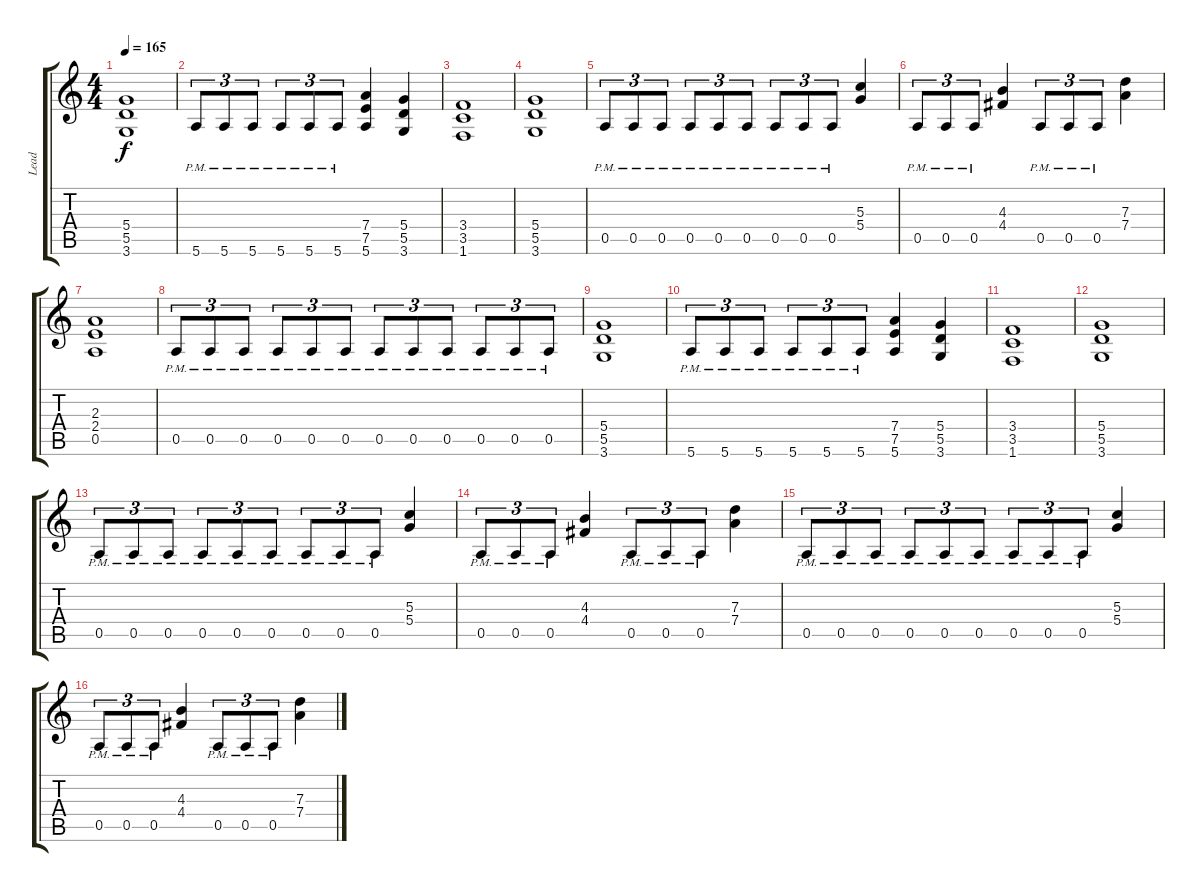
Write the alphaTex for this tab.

\track ("Lead" "Lead") {instrument distortionguitar}
\staff {score tabs}
\tuning (E4 B3 G3 D3 A2 E2) {hide}
\ts (4 4)
\tempo 165
\clef g2
\ks c
(5.4 5.5 3.6).1{dy f} |
5.6{pm}.8{tu (3 2)} 5.6{pm}.8{tu (3 2)} 5.6{pm}.8{tu (3 2)} 5.6{pm}.8{tu (3 2)} 5.6{pm}.8{tu (3 2)} 5.6{pm}.8{tu (3 2)} (7.4 7.5 5.6).4 (5.4 5.5 3.6).4 |
(3.4 3.5 1.6).1 |
(5.4 5.5 3.6).1 |
0.5{pm}.8{tu (3 2)} 0.5{pm}.8{tu (3 2)} 0.5{pm}.8{tu (3 2)} 0.5{pm}.8{tu (3 2)} 0.5{pm}.8{tu (3 2)} 0.5{pm}.8{tu (3 2)} 0.5{pm}.8{tu (3 2)} 0.5{pm}.8{tu (3 2)} 0.5{pm}.8{tu (3 2)} (5.3 5.4).4 |
0.5{pm}.8{tu (3 2)} 0.5{pm}.8{tu (3 2)} 0.5{pm}.8{tu (3 2)} (4.3 4.4).4 0.5{pm}.8{tu (3 2)} 0.5{pm}.8{tu (3 2)} 0.5{pm}.8{tu (3 2)} (7.3 7.4).4 |
(2.3 2.4 0.5).1 |
0.5{pm}.8{tu (3 2)} 0.5{pm}.8{tu (3 2)} 0.5{pm}.8{tu (3 2)} 0.5{pm}.8{tu (3 2)} 0.5{pm}.8{tu (3 2)} 0.5{pm}.8{tu (3 2)} 0.5{pm}.8{tu (3 2)} 0.5{pm}.8{tu (3 2)} 0.5{pm}.8{tu (3 2)} 0.5{pm}.8{tu (3 2)} 0.5{pm}.8{tu (3 2)} 0.5{pm}.8{tu (3 2)} |
(5.4 5.5 3.6).1 |
5.6{pm}.8{tu (3 2)} 5.6{pm}.8{tu (3 2)} 5.6{pm}.8{tu (3 2)} 5.6{pm}.8{tu (3 2)} 5.6{pm}.8{tu (3 2)} 5.6{pm}.8{tu (3 2)} (7.4 7.5 5.6).4 (5.4 5.5 3.6).4 |
(3.4 3.5 1.6).1 |
(5.4 5.5 3.6).1 |
0.5{pm}.8{tu (3 2)} 0.5{pm}.8{tu (3 2)} 0.5{pm}.8{tu (3 2)} 0.5{pm}.8{tu (3 2)} 0.5{pm}.8{tu (3 2)} 0.5{pm}.8{tu (3 2)} 0.5{pm}.8{tu (3 2)} 0.5{pm}.8{tu (3 2)} 0.5{pm}.8{tu (3 2)} (5.3 5.4).4 |
0.5{pm}.8{tu (3 2)} 0.5{pm}.8{tu (3 2)} 0.5{pm}.8{tu (3 2)} (4.3 4.4).4 0.5{pm}.8{tu (3 2)} 0.5{pm}.8{tu (3 2)} 0.5{pm}.8{tu (3 2)} (7.3 7.4).4 |
0.5{pm}.8{tu (3 2)} 0.5{pm}.8{tu (3 2)} 0.5{pm}.8{tu (3 2)} 0.5{pm}.8{tu (3 2)} 0.5{pm}.8{tu (3 2)} 0.5{pm}.8{tu (3 2)} 0.5{pm}.8{tu (3 2)} 0.5{pm}.8{tu (3 2)} 0.5{pm}.8{tu (3 2)} (5.3 5.4).4 |
0.5{pm}.8{tu (3 2)} 0.5{pm}.8{tu (3 2)} 0.5{pm}.8{tu (3 2)} (4.3 4.4).4 0.5{pm}.8{tu (3 2)} 0.5{pm}.8{tu (3 2)} 0.5{pm}.8{tu (3 2)} (7.3 7.4).4
